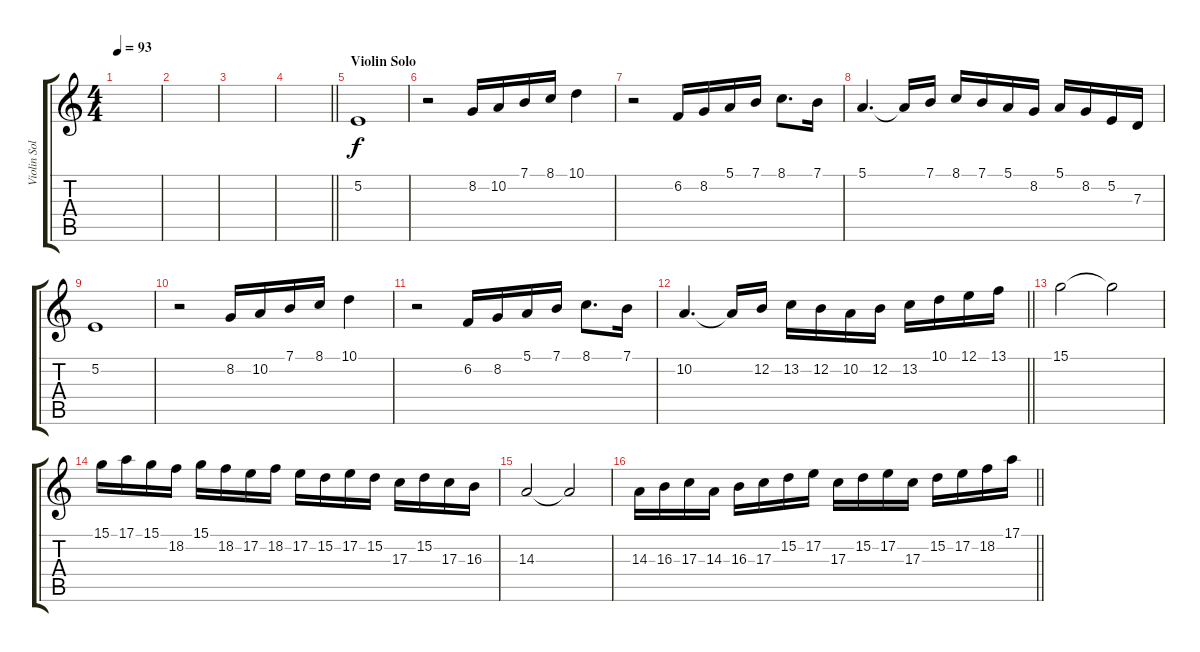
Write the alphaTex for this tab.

\track ("Violin Solo 1" "Violin Sol") {instrument violin}
\staff {score tabs}
\tuning (E4 B3 G3 D3 A2 E2) {hide}
\ts (4 4)
\tempo 93
\clef g2
\ks c
|
|
|
\barLineRight lightlight
|
\section ("" "Violin Solo")
5.2.1 |
r.2 8.2.16 10.2.16 7.1.16 8.1.16 10.1.4 |
r.2 6.2.16 8.2.16 5.1.16 7.1.16 8.1.8{d} 7.1.16 |
5.1.4{d} 5.1{t}.16 7.1.16 8.1.16 7.1.16 5.1.16 8.2.16 5.1.16 8.2.16 5.2.16 7.3.16 |
5.2.1 |
r.2 8.2.16 10.2.16 7.1.16 8.1.16 10.1.4 |
r.2 6.2.16 8.2.16 5.1.16 7.1.16 8.1.8{d} 7.1.16 |
\barLineRight lightlight
10.2.4{d} 10.2{t}.16 12.2.16 13.2.16 12.2.16 10.2.16 12.2.16 13.2.16 10.1.16 12.1.16 13.1.16 |
15.1.2 15.1{t}.2 |
15.1.16 17.1.16 15.1.16 18.2.16 15.1.16 18.2.16 17.2.16 18.2.16 17.2.16 15.2.16 17.2.16 15.2.16 17.3.16 15.2.16 17.3.16 16.3.16 |
14.3.2 14.3{t}.2 |
\barLineRight lightlight
14.3.16 16.3.16 17.3.16 14.3.16 16.3.16 17.3.16 15.2.16 17.2.16 17.3.16 15.2.16 17.2.16 17.3.16 15.2.16 17.2.16 18.2.16 17.1.16
